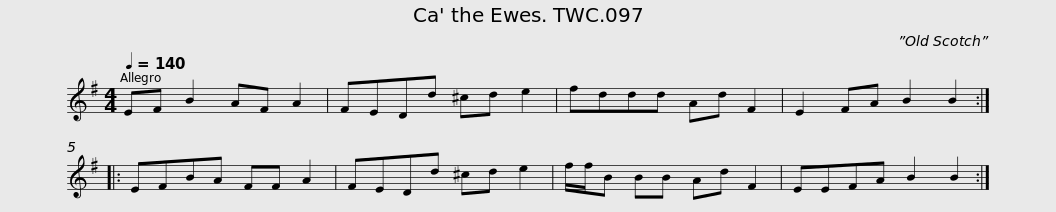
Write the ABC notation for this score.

X:1
L:1/8
Q:1/4=140
M:4/4
I:linebreak $
K:G
V:1 treble
V:1
 EF B2 AF A2 | FEDd ^cd e2 | fddd Ad F2 | E2 FA B2 B2 :: EFBA FF A2 | %5
 FEDd ^cd e2 |$ f/f/B BB Ad F2 | EEFA B2 B2 :| %8
